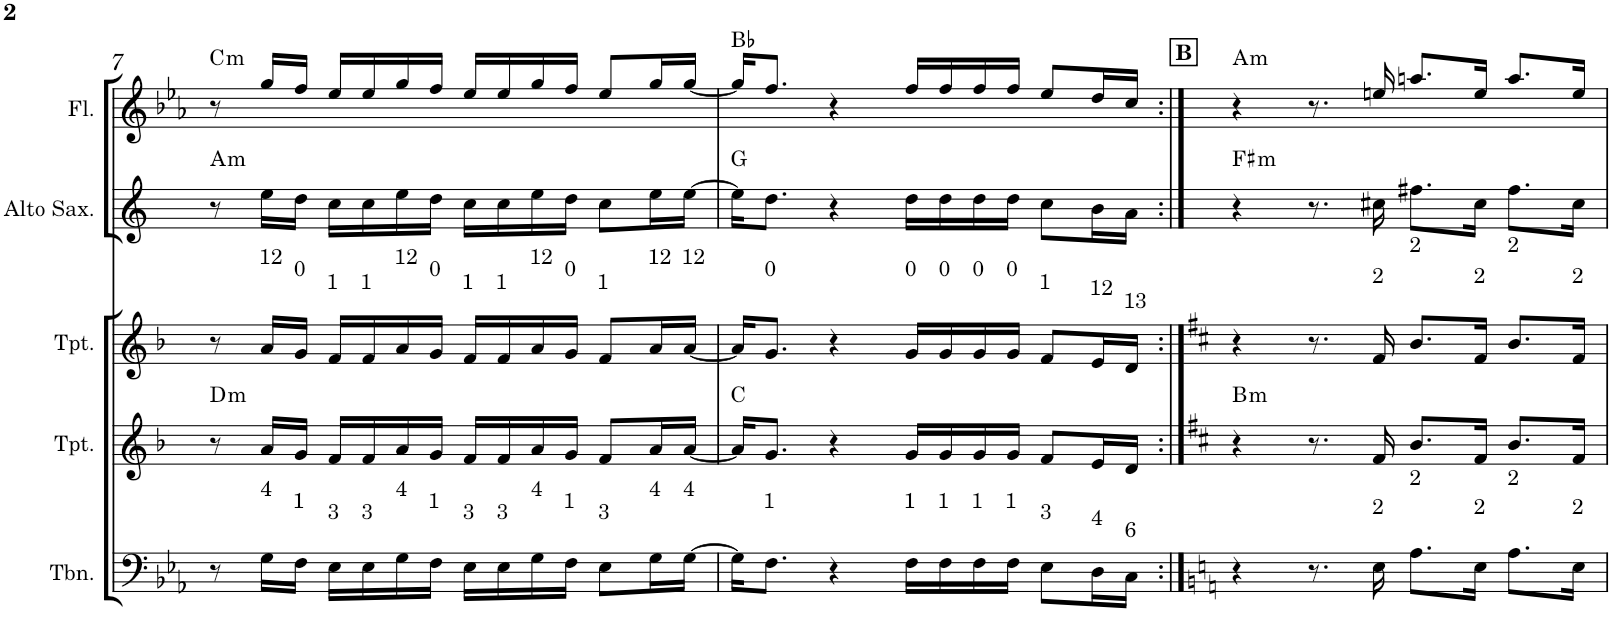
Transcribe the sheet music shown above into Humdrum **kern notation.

**kern	**kern	**harte	**kern	**kern	**harte	**kern	**harte
*part5	*part4	*part4	*part3	*part2	*part2	*part1	*part1
*staff5	*staff4	*	*staff3	*staff2	*	*staff1	*
*I"C clavF	*I"Bb	*	*I"Bb - Pirata	*I"Eb	*	*I"C clavG	*
!!LO:PB:g=z
*clefF4	*clefG2	*	*clefG2	*clefG2	*	*clefG2	*
*	*Trd1c2	*	*Trd1c2	*Trd5c9	*	*	*
*k[b-e-a-]	*k[b-]	*	*k[b-]	*k[]	*	*k[b-e-a-]	*
*E-:	*F:	*	*F:	*	*	*E-:	*
*M4/4	*M4/4	*	*M4/4	*M4/4	*	*M4/4	*
=7	=7	=7	=7	=7	=7	=7	=7
!	!	!LO:H:kt=m	!	!	!LO:H:kt=m	!	!LO:H:kt=m
8r	8r	D:min	8r	8r	A:min	8r	C:min
!	!	!	!LO:TX:a:t=12	!	!	!	!
!LO:TX:a:t=4	!	!	!	!	!	!	!
16G\LL	16a/LL	.	16a/LL	16ee\LL	.	16gg/LL	.
!	!	!	!LO:TX:a:t=0	!	!	!	!
!LO:TX:a:t=1	!	!	!	!	!	!	!
16F\JJ	16g/JJ	.	16g/JJ	16dd\JJ	.	16ff/JJ	.
!	!	!	!LO:TX:a:t=1	!	!	!	!
!LO:TX:a:t=3	!	!	!	!	!	!	!
16E-\LL	16f/LL	.	16f/LL	16cc\LL	.	16ee-/LL	.
!	!	!	!LO:TX:a:t=1	!	!	!	!
!LO:TX:a:t=3	!	!	!	!	!	!	!
16E-\	16f/	.	16f/	16cc\	.	16ee-/	.
!	!	!	!LO:TX:a:t=12	!	!	!	!
!LO:TX:a:t=4	!	!	!	!	!	!	!
16G\	16a/	.	16a/	16ee\	.	16gg/	.
!	!	!	!LO:TX:a:t=0	!	!	!	!
!LO:TX:a:t=1	!	!	!	!	!	!	!
16F\JJ	16g/JJ	.	16g/JJ	16dd\JJ	.	16ff/JJ	.
!	!	!	!LO:TX:a:t=1	!	!	!	!
!LO:TX:a:t=3	!	!	!	!	!	!	!
16E-\LL	16f/LL	.	16f/LL	16cc\LL	.	16ee-/LL	.
!	!	!	!LO:TX:a:t=1	!	!	!	!
!LO:TX:a:t=3	!	!	!	!	!	!	!
16E-\	16f/	.	16f/	16cc\	.	16ee-/	.
!	!	!	!LO:TX:a:t=12	!	!	!	!
!LO:TX:a:t=4	!	!	!	!	!	!	!
16G\	16a/	.	16a/	16ee\	.	16gg/	.
!	!	!	!LO:TX:a:t=0	!	!	!	!
!LO:TX:a:t=1	!	!	!	!	!	!	!
16F\JJ	16g/JJ	.	16g/JJ	16dd\JJ	.	16ff/JJ	.
!	!	!	!LO:TX:a:t=1	!	!	!	!
!LO:TX:a:t=3	!	!	!	!	!	!	!
8E-\L	8f/L	.	8f/L	8cc\L	.	8ee-/L	.
!	!	!	!LO:TX:a:t=12	!	!	!	!
!LO:TX:a:t=4	!	!	!	!	!	!	!
16G\L	16a/L	.	16a/L	16ee\L	.	16gg/L	.
!	!	!	!LO:TX:a:t=12	!	!	!	!
!LO:TX:a:t=4	!	!	!	!	!	!	!
[>16G\JJ	[<16a/JJ	.	[<16a/JJ	[>16ee\JJ	.	[<16gg/JJ	.
=8	=8	=8	=8	=8	=8	=8	=8
16G\KL]	16a/KL]	C:maj	16a/KL]	16ee\KL]	G:maj	16gg/KL]	Bb:maj
!	!	!	!LO:TX:a:t=0	!	!	!	!
!LO:TX:a:t=1	!	!	!	!	!	!	!
8.F\J	8.g/J	.	8.g/J	8.dd\J	.	8.ff/J	.
4r	4r	.	4r	4r	.	4r	.
!	!	!	!LO:TX:a:t=0	!	!	!	!
!LO:TX:a:t=1	!	!	!	!	!	!	!
16F\LL	16g/LL	.	16g/LL	16dd\LL	.	16ff/LL	.
!	!	!	!LO:TX:a:t=0	!	!	!	!
!LO:TX:a:t=1	!	!	!	!	!	!	!
16F\	16g/	.	16g/	16dd\	.	16ff/	.
!	!	!	!LO:TX:a:t=0	!	!	!	!
!LO:TX:a:t=1	!	!	!	!	!	!	!
16F\	16g/	.	16g/	16dd\	.	16ff/	.
!	!	!	!LO:TX:a:t=0	!	!	!	!
!LO:TX:a:t=1	!	!	!	!	!	!	!
16F\JJ	16g/JJ	.	16g/JJ	16dd\JJ	.	16ff/JJ	.
!	!	!	!LO:TX:a:t=1	!	!	!	!
!LO:TX:a:t=3	!	!	!	!	!	!	!
8E-\L	8f/L	.	8f/L	8cc\L	.	8ee-/L	.
!	!	!	!LO:TX:a:t=12	!	!	!	!
!LO:TX:a:t=4	!	!	!	!	!	!	!
16D\L	16e/L	.	16e/L	16b\L	.	16dd/L	.
!	!	!	!LO:TX:a:t=13	!	!	!	!
!LO:TX:a:t=6	!	!	!	!	!	!	!
16C\JJ	16d/JJ	.	16d/JJ	16a\JJ	.	16cc/JJ	.
!!LO:REH:place=s1:a:B:cj:t=B
=9:|!	=9:|!	=9:|!	=9:|!	=9:|!	=9:|!	=9:|!	=9:|!
*k[]	*k[f#c#]	*	*k[f#c#]	*	*	*	*
*C:	*D:	*	*D:	*	*	*	*
!	!	!LO:H:kt=m	!	!	!LO:H:kt=m	!	!LO:H:kt=m
4r	4r	B:min	4r	4r	F#:min	4r	A:min
8.r	8.r	.	8.r	8.r	.	8.r	.
!	!	!	!LO:TX:a:t=2	!	!	!	!
!LO:TX:a:t=2	!	!	!	!	!	!	!
16E\	16f#/	.	16f#/	16cc#X\	.	16een/	.
!	!	!	!LO:TX:a:t=2	!	!	!	!
!LO:TX:a:t=2	!	!	!	!	!	!	!
8.A\L	8.b/L	.	8.b/L	8.ff#X\L	.	8.aan/L	.
!	!	!	!LO:TX:a:t=2	!	!	!	!
!LO:TX:a:t=2	!	!	!	!	!	!	!
16E\Jk	16f#/Jk	.	16f#/Jk	16cc#\Jk	.	16ee/Jk	.
!	!	!	!LO:TX:a:t=2	!	!	!	!
!LO:TX:a:t=2	!	!	!	!	!	!	!
8.A\L	8.b/L	.	8.b/L	8.ff#\L	.	8.aa/L	.
!	!	!	!LO:TX:a:t=2	!	!	!	!
!LO:TX:a:t=2	!	!	!	!	!	!	!
16E\Jk	16f#/Jk	.	16f#/Jk	16cc#\Jk	.	16ee/Jk	.
=	=	=	=	=	=	=	=
*-	*-	*-	*-	*-	*-	*-	*-
